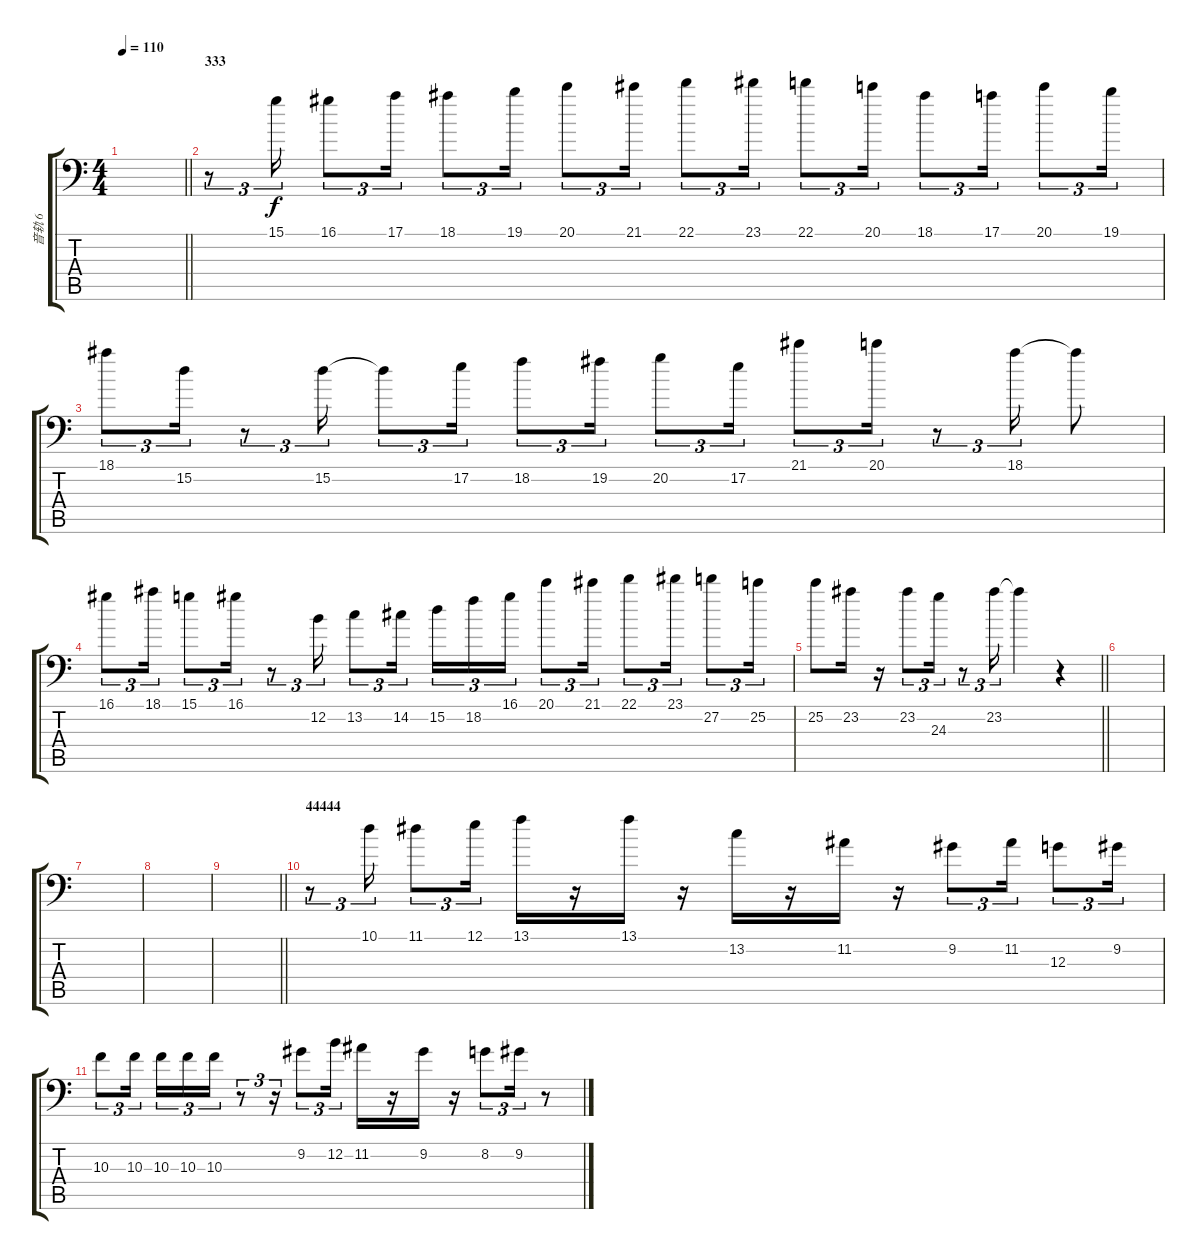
\track ("音轨 6" "音轨 6") {instrument electricguitarjazz}
\staff {score tabs}
\tuning (E3 B2 G2 D2 A1 E1) {hide}
\ts (4 4)
\tempo 110
\clef f4
\barLineRight lightlight
\ks c
|
\section ("" "333")
r.8{tu (3 2)} 15.1.16{tu (3 2)} 16.1.8{tu (3 2)} 17.1.16{tu (3 2)} 18.1.8{tu (3 2)} 19.1.16{tu (3 2)} 20.1.8{tu (3 2)} 21.1.16{tu (3 2)} 22.1.8{tu (3 2)} 23.1.16{tu (3 2)} 22.1.8{tu (3 2)} 20.1.16{tu (3 2)} 18.1.8{tu (3 2)} 17.1.16{tu (3 2)} 20.1.8{tu (3 2)} 19.1.16{tu (3 2)} |
18.1.8{tu (3 2)} 15.2.16{tu (3 2)} r.8{tu (3 2)} 15.2.16{tu (3 2)} 15.2{t}.8{tu (3 2)} 17.2.16{tu (3 2)} 18.2.8{tu (3 2)} 19.2.16{tu (3 2)} 20.2.8{tu (3 2)} 17.2.16{tu (3 2)} 21.1.8{tu (3 2)} 20.1.16{tu (3 2)} r.8{tu (3 2)} 18.1.16{tu (3 2)} 18.1{t}.8 |
16.1.8{tu (3 2)} 18.1.16{tu (3 2)} 15.1.8{tu (3 2)} 16.1.16{tu (3 2)} r.8{tu (3 2)} 12.2.16{tu (3 2)} 13.2.8{tu (3 2)} 14.2.16{tu (3 2)} 15.2.16{tu (3 2)} 18.2.16{tu (3 2)} 16.1.16{tu (3 2)} 20.1.8{tu (3 2)} 21.1.16{tu (3 2)} 22.1.8{tu (3 2)} 23.1.16{tu (3 2)} 27.2.8{tu (3 2)} 25.2.16{tu (3 2)} |
\barLineRight lightlight
25.2.8 23.2.16 r.16 23.2.8{tu (3 2)} 24.3.16{tu (3 2)} r.8{tu (3 2)} 23.2.16{tu (3 2)} 23.2{t}.4 r.4 |
\section ("" " ")
|
|
|
\barLineRight lightlight
|
\section ("" "44444")
r.8{tu (3 2)} 10.1.16{tu (3 2)} 11.1.8{tu (3 2)} 12.1.16{tu (3 2)} 13.1.16 r.16 13.1.16 r.16 13.2.16 r.16 11.2.16 r.16 9.2.8{tu (3 2)} 11.2.16{tu (3 2)} 12.3.8{tu (3 2)} 9.2.16{tu (3 2)} |
10.3.8{tu (3 2)} 10.3.16{tu (3 2) beam splitsecondary} 10.3.16{tu (3 2)} 10.3.16{tu (3 2)} 10.3.16{tu (3 2)} r.8{tu (3 2)} r.16{tu (3 2)} 9.2.8{tu (3 2)} 12.2.16{tu (3 2)} 11.2.16 r.16 9.2.16 r.16 8.2.8{tu (3 2)} 9.2.16{tu (3 2)} r.8
